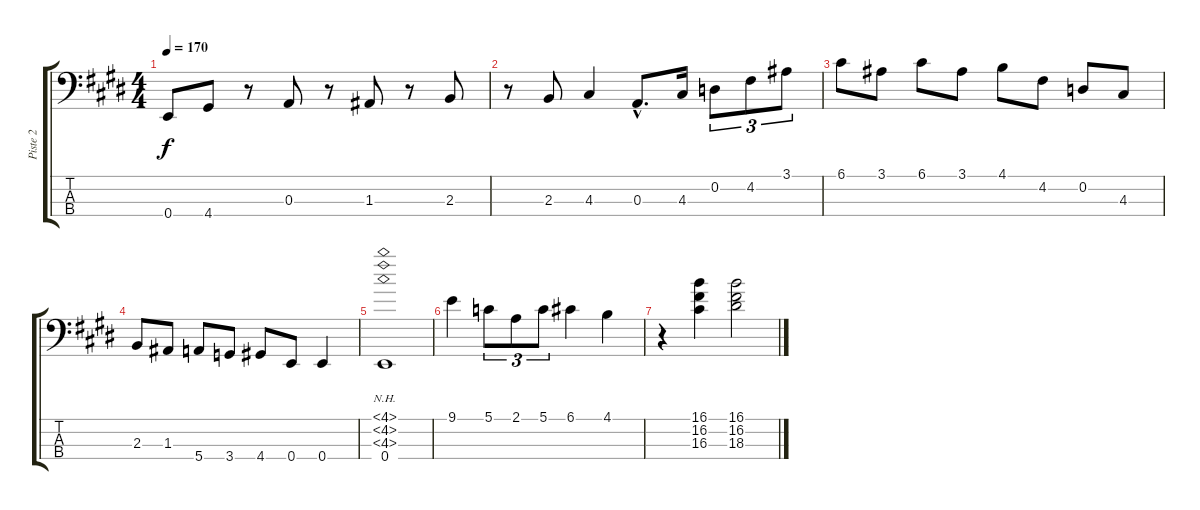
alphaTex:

\track ("Piste 2" "Piste 2") {instrument electricbassfinger}
\staff {score tabs}
\tuning (G2 D2 A1 E1) {hide}
\ts (4 4)
\tempo 170
\clef f4
\ks e
0.4.8{dy f} 4.4.8 r.8 0.3.8 r.8 1.3.8 r.8 2.3.8 |
r.8 2.3.8 4.3.4 0.3{hac}.8{d} 4.3.16 0.2.8{tu (3 2)} 4.2.8{tu (3 2)} 3.1.8{tu (3 2)} |
6.1.8 3.1.8 6.1.8 3.1.8 4.1.8 4.2.8 0.2.8 4.3.8 |
2.3.8 1.3.8 5.4.8 3.4.8 4.4.8 0.4.8 0.4.4 |
(4.1{nh} 4.2{nh} 4.3{nh} 0.4).1 |
9.1.4 5.1.8{tu (3 2)} 2.1.8{tu (3 2)} 5.1.8{tu (3 2)} 6.1.4 4.1.4 |
r.4 (16.1 16.2 16.3).4 (16.1 16.2 18.3).2
